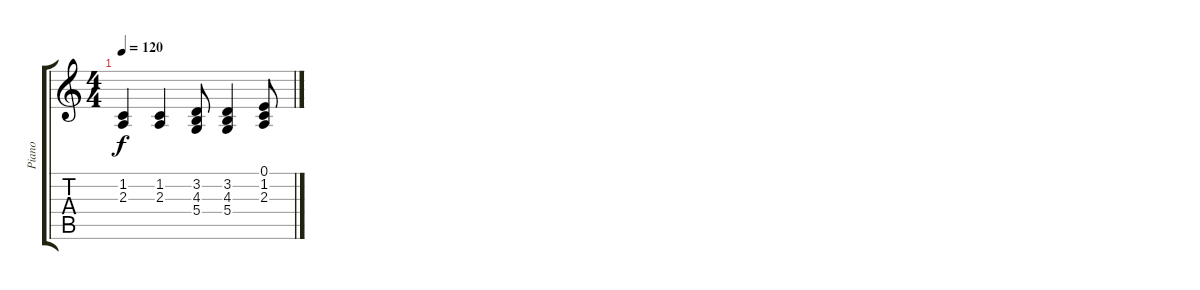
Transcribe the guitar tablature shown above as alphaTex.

\track ("Piano" "Piano") {instrument brightacousticpiano}
\staff {score tabs}
\tuning (E4 B3 G3 D3 A2 E2) {hide}
\ts (4 4)
\tempo 120
\clef g2
\ks c
(1.2{t} 2.3{t}).4{dy f} (1.2 2.3).4 (3.2 4.3 5.4).8 (3.2 4.3 5.4).4 (0.1 1.2 2.3).8
